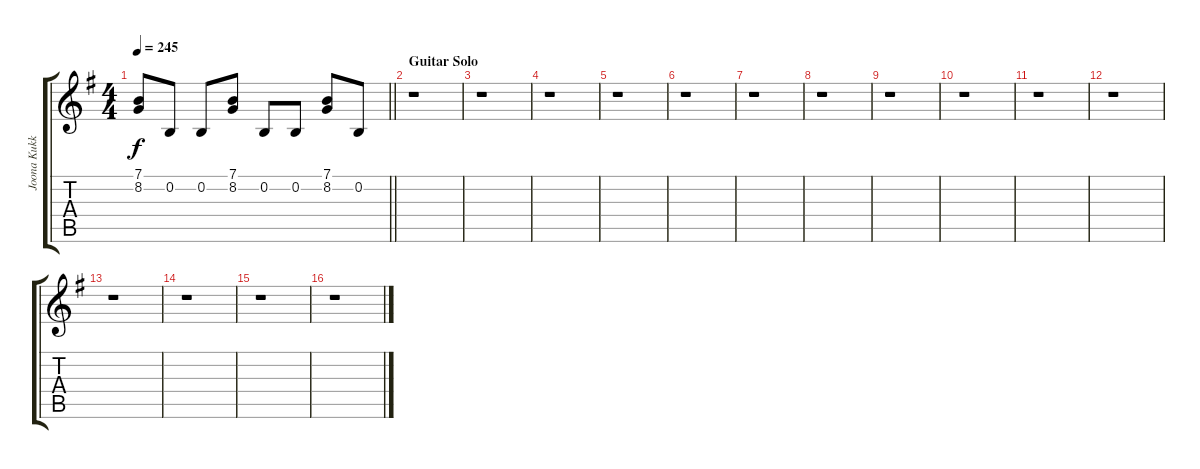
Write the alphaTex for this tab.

\track ("Joona Kukkola (keyboard)" "Joona Kukk") {instrument lead1square}
\staff {score tabs}
\tuning (E4 B3 G3 D3 A2 E2) {hide}
\ts (4 4)
\tempo 245
\clef g2
\barLineRight lightlight
\ks eminor
(7.1 8.2).8{dy f} 0.2.8 0.2.8 (7.1 8.2).8 0.2.8 0.2.8 (7.1 8.2).8 0.2.8 |
\section ("" "Guitar Solo")
r.1 |
r.1 |
r.1 |
r.1 |
r.1 |
r.1 |
r.1 |
r.1 |
r.1 |
r.1 |
r.1 |
r.1 |
r.1 |
r.1 |
r.1
